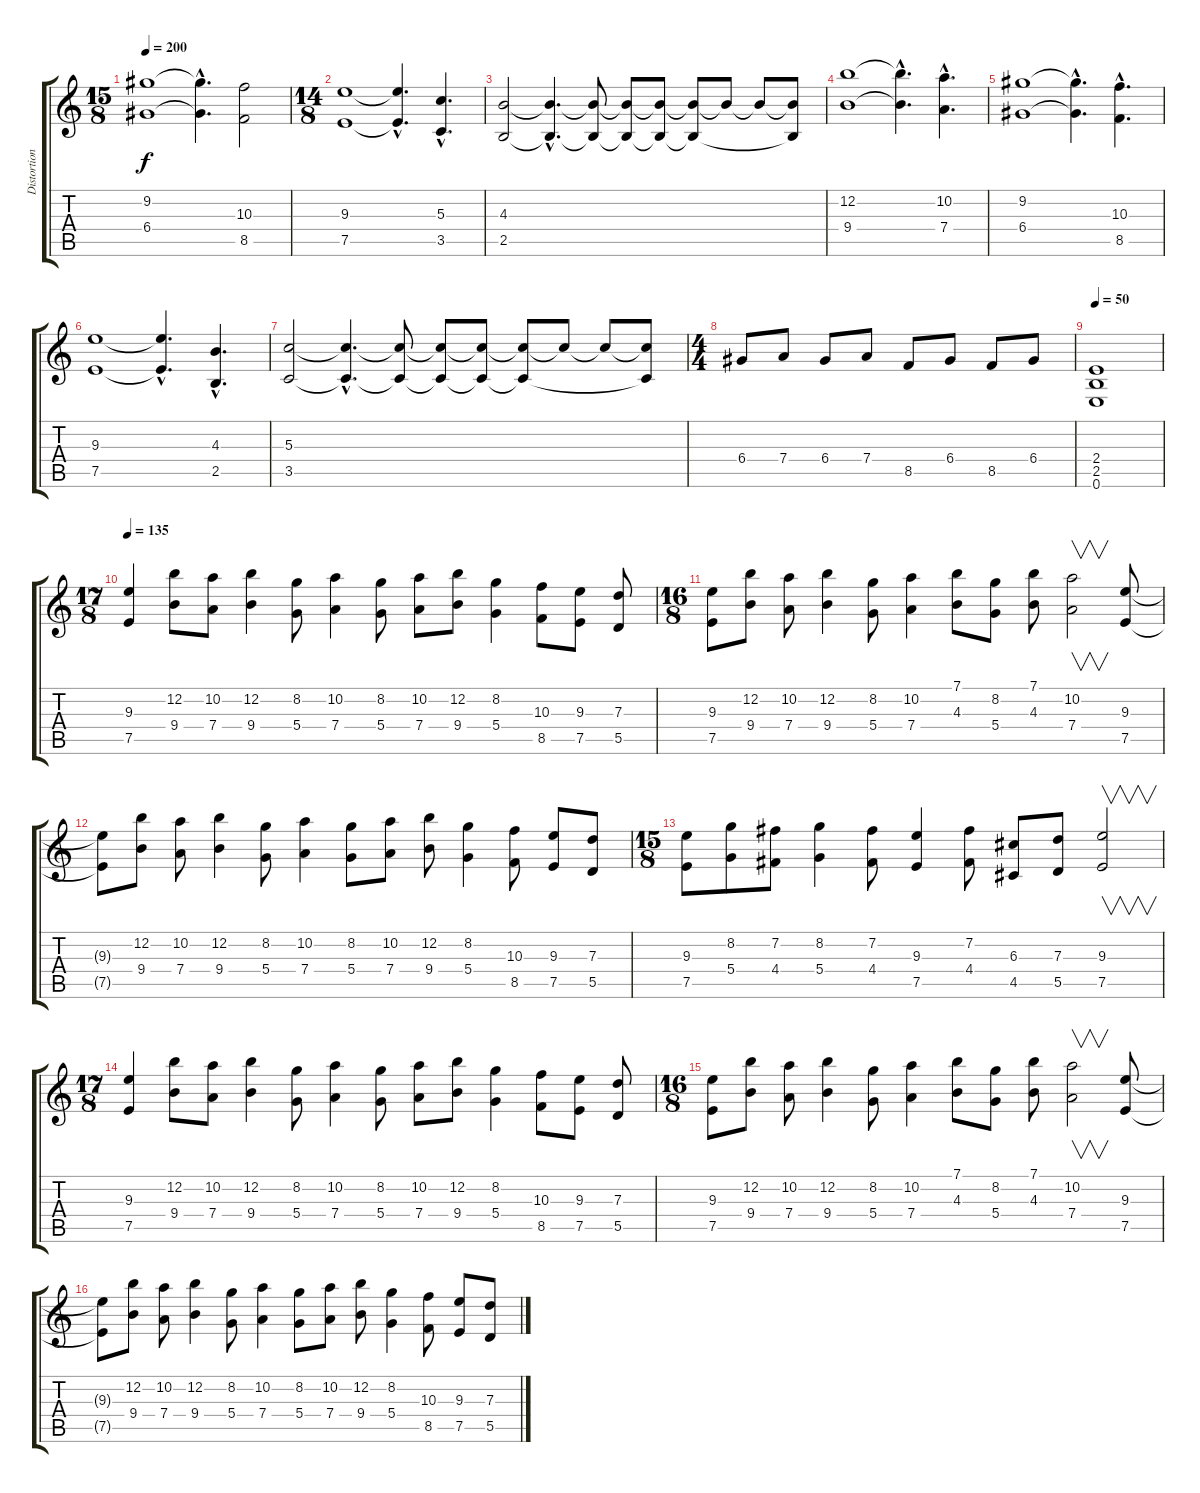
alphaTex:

\track ("Distortion " "Distortion") {instrument distortionguitar}
\staff {score tabs}
\tuning (E4 B3 G3 D3 A2 E2) {hide}
\ts (15 8)
\tempo 200
\clef g2
\ks c
(9.2 6.4).1{dy f} (9.2{hac t} 6.4{hac t}).4{d} (10.3 8.5).2 |
\ts (14 8)
(9.3 7.5).1 (9.3{hac t} 7.5{hac t}).4{d} (5.3{hac} 3.5{hac}).4{d} |
(4.3 2.5).2 (4.3{hac t} 2.5{hac t}).4{d} (4.3{t} 2.5{t}).8 (4.3{t} 2.5{t}).8 (4.3{t} 2.5{t}).8 (4.3{t} 2.5{t}).8 4.3{t}.8 4.3{t}.8 (4.3{t} 2.5{t}).8 |
(12.2 9.4).1 (12.2{hac t} 9.4{hac t}).4{d} (10.2{hac} 7.4{hac}).4{d} |
(9.2 6.4).1 (9.2{hac t} 6.4{hac t}).4{d} (10.3{hac} 8.5{hac}).4{d} |
(9.3 7.5).1 (9.3{hac t} 7.5{hac t}).4{d} (4.3{hac} 2.5{hac}).4{d} |
(5.3 3.5).2 (5.3{hac t} 3.5{hac t}).4{d} (5.3{t} 3.5{t}).8 (5.3{t} 3.5{t}).8 (5.3{t} 3.5{t}).8 (5.3{t} 3.5{t}).8 5.3{t}.8 5.3{t}.8 (5.3{t} 3.5{t}).8 |
\ts (4 4)
6.4.8{txt ""} 7.4.8 6.4.8 7.4.8 8.5.8 6.4.8 8.5.8 6.4.8 |
\tempo 50
(2.4 2.5 0.6).1 |
\ts (17 8)
\tempo 135
(9.3 7.5).4{volume 16} (12.2 9.4).8 (10.2 7.4).8 (12.2 9.4).4 (8.2 5.4).8 (10.2 7.4).4 (8.2 5.4).8 (10.2 7.4).8 (12.2 9.4).8 (8.2 5.4).4 (10.3 8.5).8 (9.3 7.5).8 (7.3 5.5).8 |
\ts (16 8)
(9.3 7.5).8 (12.2 9.4).8 (10.2 7.4).8 (12.2 9.4).4 (8.2 5.4).8 (10.2 7.4).4 (7.1 4.3).8 (8.2 5.4).8 (7.1 4.3).8 (10.2 7.4).2{v} (9.3 7.5).8 |
(9.3{t} 7.5{t}).8 (12.2 9.4).8 (10.2 7.4).8 (12.2 9.4).4 (8.2 5.4).8 (10.2 7.4).4 (8.2 5.4).8 (10.2 7.4).8 (12.2 9.4).8 (8.2 5.4).4 (10.3 8.5).8 (9.3 7.5).8 (7.3 5.5).8 |
\ts (15 8)
(9.3 7.5).8 (8.2 5.4).8 (7.2 4.4).8 (8.2 5.4).4 (7.2 4.4).8 (9.3 7.5).4 (7.2 4.4).8 (6.3 4.5).8 (7.3 5.5).8 (9.3 7.5).2{v} |
\ts (17 8)
(9.3 7.5).4 (12.2 9.4).8 (10.2 7.4).8 (12.2 9.4).4 (8.2 5.4).8 (10.2 7.4).4 (8.2 5.4).8 (10.2 7.4).8 (12.2 9.4).8 (8.2 5.4).4 (10.3 8.5).8 (9.3 7.5).8 (7.3 5.5).8 |
\ts (16 8)
(9.3 7.5).8 (12.2 9.4).8 (10.2 7.4).8 (12.2 9.4).4 (8.2 5.4).8 (10.2 7.4).4 (7.1 4.3).8 (8.2 5.4).8 (7.1 4.3).8 (10.2 7.4).2{v} (9.3 7.5).8 |
(9.3{t} 7.5{t}).8 (12.2 9.4).8 (10.2 7.4).8 (12.2 9.4).4 (8.2 5.4).8 (10.2 7.4).4 (8.2 5.4).8 (10.2 7.4).8 (12.2 9.4).8 (8.2 5.4).4 (10.3 8.5).8 (9.3 7.5).8 (7.3 5.5).8
